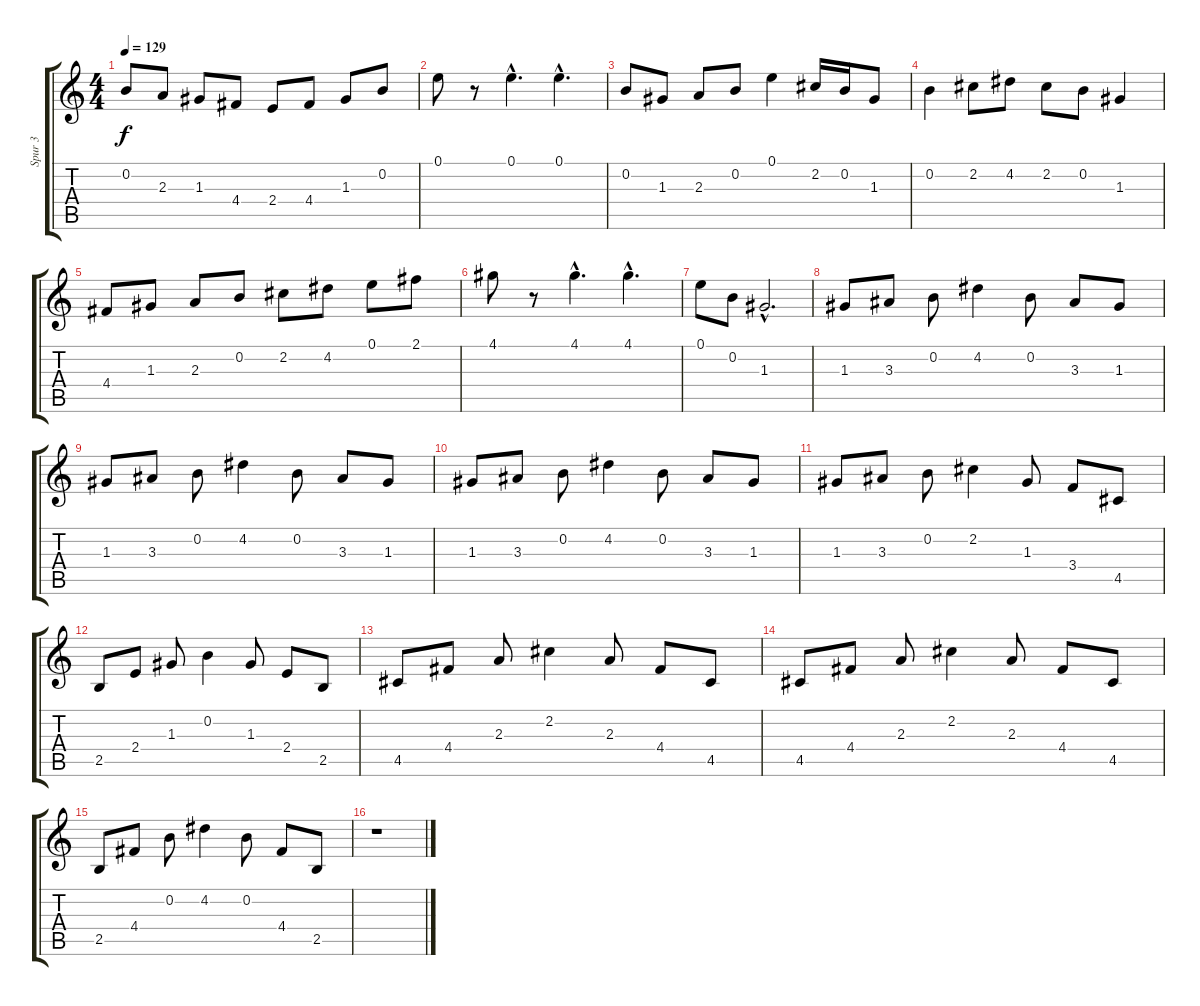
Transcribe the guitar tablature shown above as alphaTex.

\track ("Spur 3" "Spur 3") {instrument overdrivenguitar}
\staff {score tabs}
\tuning (E4 B3 G3 D3 A2 E2) {hide}
\ts (4 4)
\tempo 129
\clef g2
\ks c
0.2.8{dy f} 2.3.8 1.3.8 4.4.8 2.4.8 4.4.8 1.3.8 0.2.8 |
0.1.8 r.8 0.1{hac}.4{d} 0.1{hac}.4{d} |
0.2.8 1.3.8 2.3.8 0.2.8 0.1.4 2.2.16 0.2.16 1.3.8 |
0.2.4 2.2.8 4.2.8 2.2.8 0.2.8 1.3.4 |
4.4.8 1.3.8 2.3.8 0.2.8 2.2.8 4.2.8 0.1.8 2.1.8 |
4.1.8 r.8 4.1{hac}.4{d} 4.1{hac}.4{d} |
0.1.8 0.2.8 1.3{hac}.2{d} |
1.3.8 3.3.8 0.2.8 4.2.4 0.2.8 3.3.8 1.3.8 |
1.3.8 3.3.8 0.2.8 4.2.4 0.2.8 3.3.8 1.3.8 |
1.3.8 3.3.8 0.2.8 4.2.4 0.2.8 3.3.8 1.3.8 |
1.3.8 3.3.8 0.2.8 2.2.4 1.3.8 3.4.8 4.5.8 |
2.5.8 2.4.8 1.3.8 0.2.4 1.3.8 2.4.8 2.5.8 |
4.5.8 4.4.8 2.3.8 2.2.4 2.3.8 4.4.8 4.5.8 |
4.5.8 4.4.8 2.3.8 2.2.4 2.3.8 4.4.8 4.5.8 |
2.5.8 4.4.8 0.2.8 4.2.4 0.2.8 4.4.8 2.5.8 |
r.1
